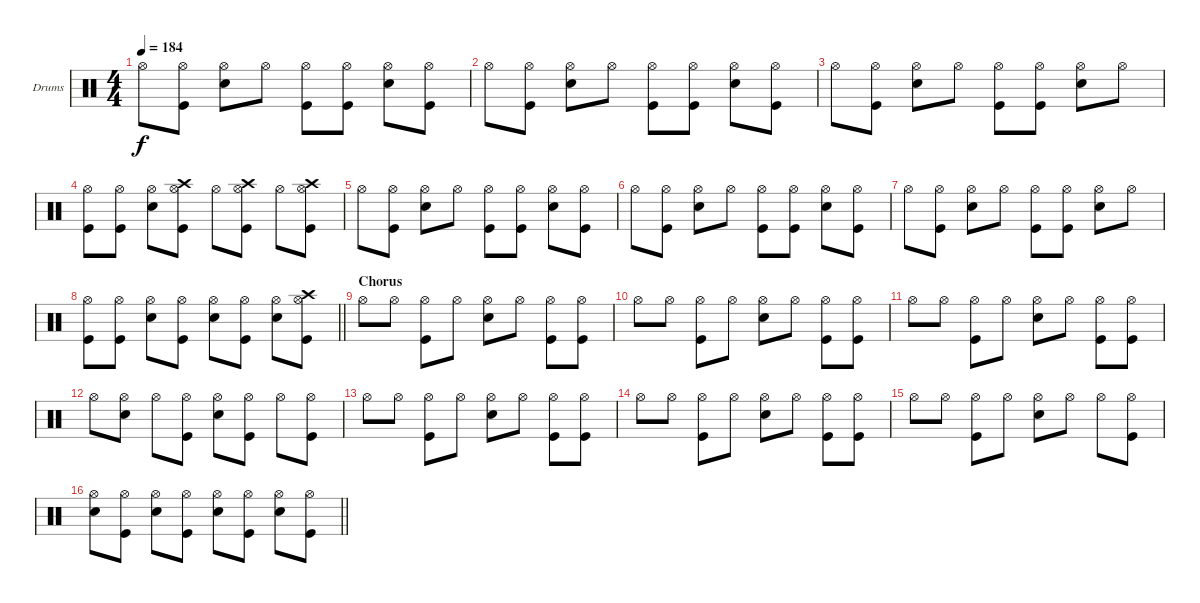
\bracketExtendMode groupsimilarinstruments
\firstSystemTrackNameOrientation horizontal
\otherSystemsTrackNameOrientation horizontal
\track ("Drumkit" "Drums") {instrument percussion}
\staff {score}
\articulation defaults
\ts (4 4)
\tempo 184
\clef neutral
\ks c "Hi-Hat (open)".8{dy f}
("Hi-Hat (open)" "Kick (hit)").8 ("Hi-Hat (open)" "Snare (hit) 2").8 "Hi-Hat (open)".8 ("Hi-Hat (open)" "Kick (hit)").8 ("Hi-Hat (open)" "Kick (hit)").8 ("Hi-Hat (open)" "Snare (hit) 2").8 ("Hi-Hat (open)" "Kick (hit)").8 |
"Hi-Hat (open)".8 ("Hi-Hat (open)" "Kick (hit)").8 ("Hi-Hat (open)" "Snare (hit) 2").8 "Hi-Hat (open)".8 ("Hi-Hat (open)" "Kick (hit)").8 ("Hi-Hat (open)" "Kick (hit)").8 ("Hi-Hat (open)" "Snare (hit) 2").8 ("Hi-Hat (open)" "Kick (hit)").8 |
"Hi-Hat (open)".8 ("Hi-Hat (open)" "Kick (hit)").8 ("Hi-Hat (open)" "Snare (hit) 2").8 "Hi-Hat (open)".8 ("Hi-Hat (open)" "Kick (hit)").8 ("Hi-Hat (open)" "Kick (hit)").8 ("Hi-Hat (open)" "Snare (hit) 2").8 "Hi-Hat (open)".8 |
("Hi-Hat (open)" "Kick (hit)").8 ("Hi-Hat (open)" "Kick (hit)").8 ("Hi-Hat (open)" "Snare (hit) 2").8 ("Crash high (hit)" "Hi-Hat (open)" "Kick (hit)").8 "Hi-Hat (open)".8 ("Crash high (hit)" "Hi-Hat (open)" "Kick (hit)").8 "Hi-Hat (open)".8 ("Crash high (hit)" "Hi-Hat (open)" "Kick (hit)").8 |
"Hi-Hat (open)".8 ("Hi-Hat (open)" "Kick (hit)").8 ("Hi-Hat (open)" "Snare (hit) 2").8 "Hi-Hat (open)".8 ("Hi-Hat (open)" "Kick (hit)").8 ("Hi-Hat (open)" "Kick (hit)").8 ("Hi-Hat (open)" "Snare (hit) 2").8 ("Hi-Hat (open)" "Kick (hit)").8 |
"Hi-Hat (open)".8 ("Hi-Hat (open)" "Kick (hit)").8 ("Hi-Hat (open)" "Snare (hit) 2").8 "Hi-Hat (open)".8 ("Hi-Hat (open)" "Kick (hit)").8 ("Hi-Hat (open)" "Kick (hit)").8 ("Hi-Hat (open)" "Snare (hit) 2").8 ("Hi-Hat (open)" "Kick (hit)").8 |
"Hi-Hat (open)".8 ("Hi-Hat (open)" "Kick (hit)").8 ("Hi-Hat (open)" "Snare (hit) 2").8 "Hi-Hat (open)".8 ("Hi-Hat (open)" "Kick (hit)").8 ("Hi-Hat (open)" "Kick (hit)").8 ("Hi-Hat (open)" "Snare (hit) 2").8 "Hi-Hat (open)".8 |
\barLineRight lightlight
("Hi-Hat (open)" "Kick (hit)").8 ("Hi-Hat (open)" "Kick (hit)").8 ("Hi-Hat (open)" "Snare (hit) 2").8 ("Hi-Hat (open)" "Kick (hit)").8 ("Hi-Hat (open)" "Snare (hit) 2").8 ("Hi-Hat (open)" "Kick (hit)").8 ("Hi-Hat (open)" "Snare (hit) 2").8 ("Crash high (hit)" "Hi-Hat (open)" "Kick (hit)").8 |
\section ("" "Chorus")
"Hi-Hat (open)".8 "Hi-Hat (open)".8 ("Hi-Hat (open)" "Kick (hit)").8 "Hi-Hat (open)".8 ("Hi-Hat (open)" "Snare (hit) 2").8 "Hi-Hat (open)".8 ("Hi-Hat (open)" "Kick (hit)").8 ("Hi-Hat (open)" "Kick (hit)").8 |
"Hi-Hat (open)".8 "Hi-Hat (open)".8 ("Hi-Hat (open)" "Kick (hit)").8 "Hi-Hat (open)".8 ("Hi-Hat (open)" "Snare (hit) 2").8 "Hi-Hat (open)".8 ("Hi-Hat (open)" "Kick (hit)").8 ("Hi-Hat (open)" "Kick (hit)").8 |
"Hi-Hat (open)".8 "Hi-Hat (open)".8 ("Hi-Hat (open)" "Kick (hit)").8 "Hi-Hat (open)".8 ("Hi-Hat (open)" "Snare (hit) 2").8 "Hi-Hat (open)".8 ("Hi-Hat (open)" "Kick (hit)").8 ("Hi-Hat (open)" "Kick (hit)").8 |
"Hi-Hat (open)".8 ("Hi-Hat (open)" "Snare (hit) 2").8 "Hi-Hat (open)".8 ("Hi-Hat (open)" "Kick (hit)").8 ("Hi-Hat (open)" "Snare (hit) 2").8 ("Hi-Hat (open)" "Kick (hit)").8 "Hi-Hat (open)".8 ("Hi-Hat (open)" "Kick (hit)").8 |
"Hi-Hat (open)".8 "Hi-Hat (open)".8 ("Hi-Hat (open)" "Kick (hit)").8 "Hi-Hat (open)".8 ("Hi-Hat (open)" "Snare (hit) 2").8 "Hi-Hat (open)".8 ("Hi-Hat (open)" "Kick (hit)").8 ("Hi-Hat (open)" "Kick (hit)").8 |
"Hi-Hat (open)".8 "Hi-Hat (open)".8 ("Hi-Hat (open)" "Kick (hit)").8 "Hi-Hat (open)".8 ("Hi-Hat (open)" "Snare (hit) 2").8 "Hi-Hat (open)".8 ("Hi-Hat (open)" "Kick (hit)").8 ("Hi-Hat (open)" "Kick (hit)").8 |
"Hi-Hat (open)".8 "Hi-Hat (open)".8 ("Hi-Hat (open)" "Kick (hit)").8 "Hi-Hat (open)".8 ("Hi-Hat (open)" "Snare (hit) 2").8 "Hi-Hat (open)".8 "Hi-Hat (open)".8 ("Hi-Hat (open)" "Kick (hit)").8 |
\barLineRight lightlight
("Hi-Hat (open)" "Snare (hit) 2").8 ("Hi-Hat (open)" "Kick (hit)").8 ("Hi-Hat (open)" "Snare (hit) 2").8 ("Hi-Hat (open)" "Kick (hit)").8 ("Hi-Hat (open)" "Snare (hit) 2").8 ("Hi-Hat (open)" "Kick (hit)").8 ("Hi-Hat (open)" "Snare (hit) 2").8 ("Hi-Hat (open)" "Kick (hit)").8
